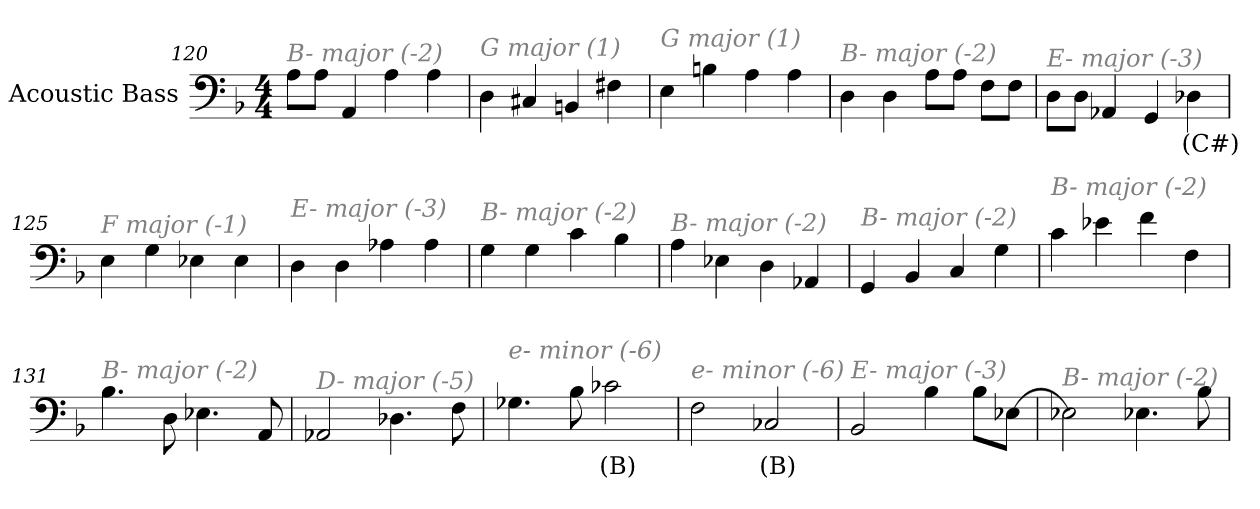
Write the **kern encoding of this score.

**kern	**text
*part1	*part1
*staff1	*staff1
*I"Acoustic Bass	*
*clefF4	*
*ITrd7c12	*
*k[b-]	*
*F:	*
*M4/4	*
=120	=120
!LO:TX:i:color=#808080:t=B- major (-2)	!
8AAL	.
8AAJ	.
4AAA	.
4AA	.
4AA	.
=121	=121
!LO:TX:i:color=#808080:t=G major (1)	!
4DD	.
4CC#X	.
4BBBn	.
4FF#X	.
=122	=122
!LO:TX:i:color=#808080:t=G major (1)	!
4EE	.
4BBn	.
4AA	.
4AA	.
=123	=123
!LO:TX:i:color=#808080:t=B- major (-2)	!
4DD	.
4DD	.
8AAL	.
8AAJ	.
8FFL	.
8FFJ	.
=124	=124
!LO:TX:i:color=#808080:t=E- major (-3)	!
8DDL	.
8DDJ	.
4AAA-X	.
4GGG	.
4DD-Xi	(C#)
=125	=125
!LO:TX:i:color=#808080:t=F major (-1)	!
4EE	.
4GG	.
4EE-X	.
4EE-	.
=126	=126
!LO:TX:i:color=#808080:t=E- major (-3)	!
4DD	.
4DD	.
4AA-X	.
4AA-	.
=127	=127
!LO:TX:i:color=#808080:t=B- major (-2)	!
4GG	.
4GG	.
4C	.
4BB-	.
=128	=128
!LO:TX:i:color=#808080:t=B- major (-2)	!
4AA	.
4EE-X	.
4DD	.
4AAA-X	.
=129	=129
!LO:TX:i:color=#808080:t=B- major (-2)	!
4GGG	.
4BBB-	.
4CC	.
4GG	.
=130	=130
!LO:TX:i:color=#808080:t=B- major (-2)	!
4C	.
4E-X	.
4F	.
4FF	.
=131	=131
!LO:TX:i:color=#808080:t=B- major (-2)	!
4.BB-	.
8DD	.
4.EE-X	.
8AAA	.
=132	=132
!LO:TX:i:color=#808080:t=D- major (-5)	!
2AAA-X	.
4.DD-X	.
8FF	.
=133	=133
!LO:TX:i:color=#808080:t=e- minor (-6)	!
4.GG-X	.
8BB-	.
2C-Xi	(B)
=134	=134
!LO:TX:i:color=#808080:t=e- minor (-6)	!
2FF	.
2CC-Xi	(B)
=135	=135
!LO:TX:i:color=#808080:t=E- major (-3)	!
2BBB-	.
4BB-	.
8BB-L	.
[8EE-XJ	.
=136	=136
!LO:TX:i:color=#808080:t=B- major (-2)	!
2EE-X]	.
4.EE-X	.
8BB-	.
=	=
*-	*-
